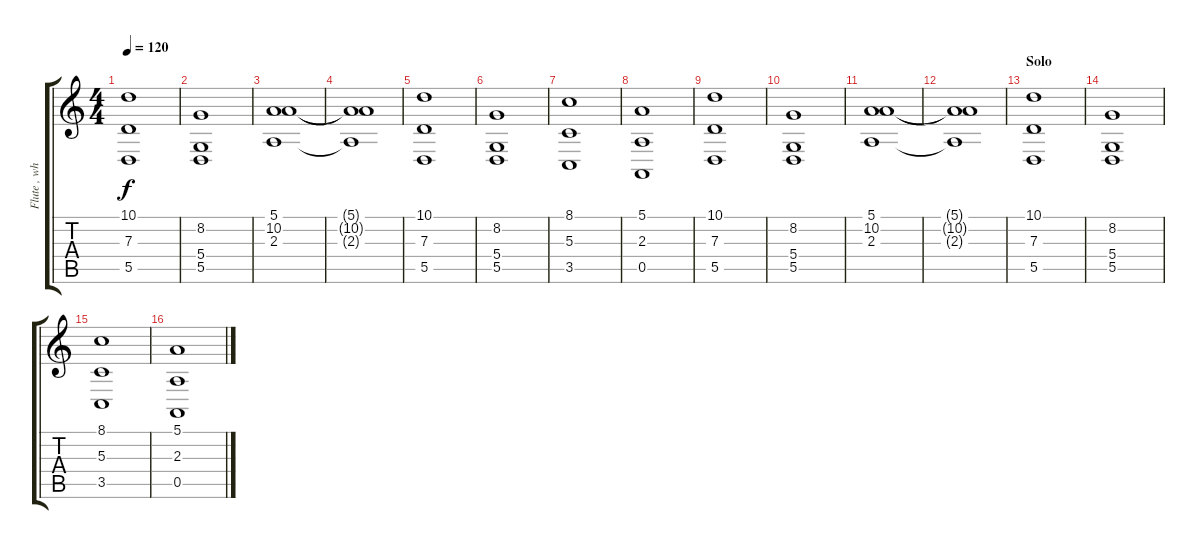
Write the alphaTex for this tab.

\track ("Flute , whistle , whatever" "Flute , wh") {instrument whistle}
\staff {score tabs}
\tuning (E4 B3 G3 D3 A2 E2) {hide}
\ts (4 4)
\tempo 120
\clef g2
\ks c
(10.1 7.3 5.5).1{dy f} |
(8.2 5.4 5.5).1 |
(5.1 10.2 2.3).1 |
(5.1{t} 10.2{t} 2.3{t}).1 |
(10.1 7.3 5.5).1 |
(8.2 5.4 5.5).1 |
(8.1 5.3 3.5).1 |
(5.1 2.3 0.5).1 |
(10.1 7.3 5.5).1 |
(8.2 5.4 5.5).1 |
(5.1 10.2 2.3).1 |
(5.1{t} 10.2{t} 2.3{t}).1 |
\section ("" "Solo")
(10.1 7.3 5.5).1 |
(8.2 5.4 5.5).1 |
(8.1 5.3 3.5).1 |
(5.1 2.3 0.5).1
